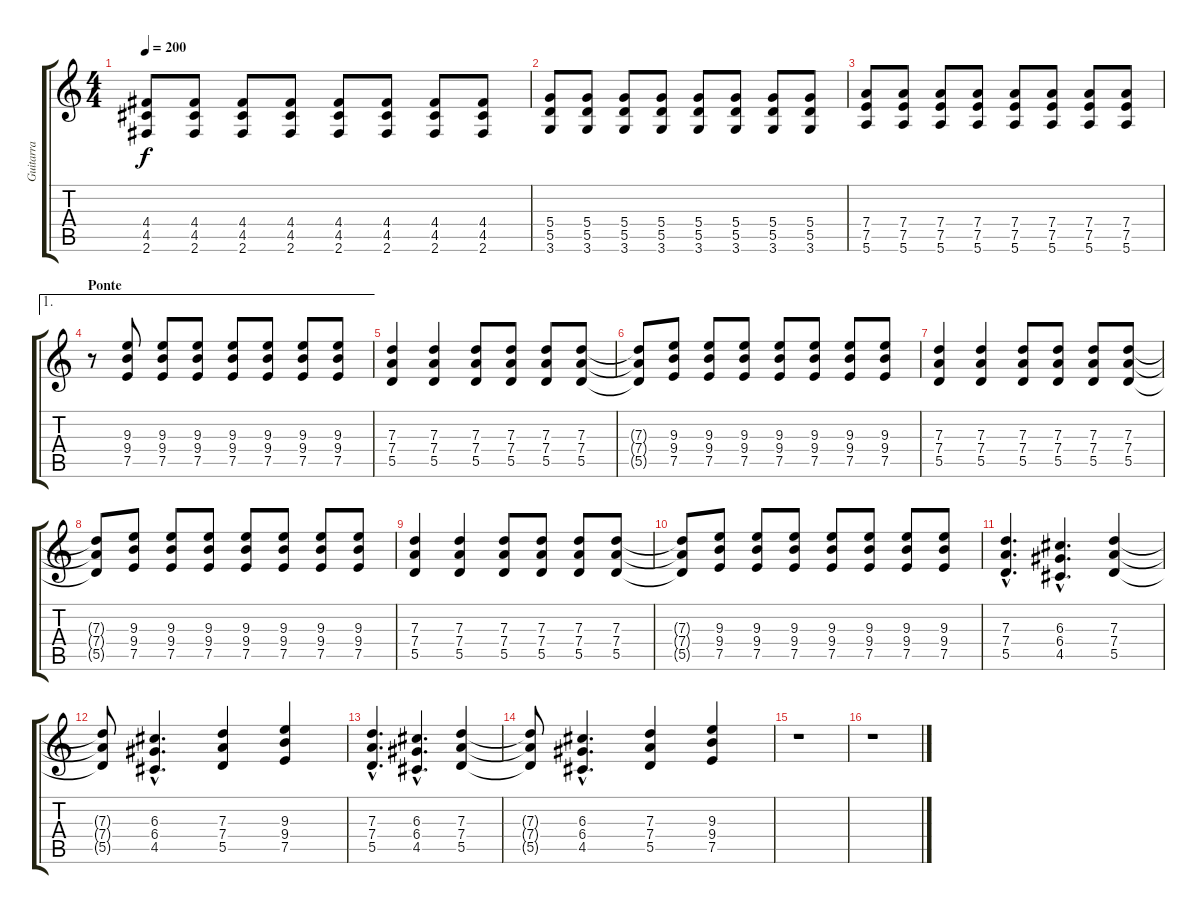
\track ("Guitarra" "Guitarra") {instrument distortionguitar}
\staff {score tabs}
\tuning (E4 B3 G3 D3 A2 E2) {hide}
\ts (4 4)
\tempo 200
\clef g2
\ks c
(4.4 4.5 2.6).8{dy f} (4.4 4.5 2.6).8 (4.4 4.5 2.6).8 (4.4 4.5 2.6).8 (4.4 4.5 2.6).8 (4.4 4.5 2.6).8 (4.4 4.5 2.6).8 (4.4 4.5 2.6).8 |
(5.4 5.5 3.6).8 (5.4 5.5 3.6).8 (5.4 5.5 3.6).8 (5.4 5.5 3.6).8 (5.4 5.5 3.6).8 (5.4 5.5 3.6).8 (5.4 5.5 3.6).8 (5.4 5.5 3.6).8 |
(7.4 7.5 5.6).8 (7.4 7.5 5.6).8 (7.4 7.5 5.6).8 (7.4 7.5 5.6).8 (7.4 7.5 5.6).8 (7.4 7.5 5.6).8 (7.4 7.5 5.6).8 (7.4 7.5 5.6).8 |
\ae 1
\section ("" "Ponte")
r.8 (9.3 9.4 7.5).8 (9.3 9.4 7.5).8 (9.3 9.4 7.5).8 (9.3 9.4 7.5).8 (9.3 9.4 7.5).8 (9.3 9.4 7.5).8 (9.3 9.4 7.5).8 |
(7.3 7.4 5.5).4 (7.3 7.4 5.5).4 (7.3 7.4 5.5).8 (7.3 7.4 5.5).8 (7.3 7.4 5.5).8 (7.3 7.4 5.5).8 |
(7.3{t} 7.4{t} 5.5{t}).8 (9.3 9.4 7.5).8 (9.3 9.4 7.5).8 (9.3 9.4 7.5).8 (9.3 9.4 7.5).8 (9.3 9.4 7.5).8 (9.3 9.4 7.5).8 (9.3 9.4 7.5).8 |
(7.3 7.4 5.5).4 (7.3 7.4 5.5).4 (7.3 7.4 5.5).8 (7.3 7.4 5.5).8 (7.3 7.4 5.5).8 (7.3 7.4 5.5).8 |
(7.3{t} 7.4{t} 5.5{t}).8 (9.3 9.4 7.5).8 (9.3 9.4 7.5).8 (9.3 9.4 7.5).8 (9.3 9.4 7.5).8 (9.3 9.4 7.5).8 (9.3 9.4 7.5).8 (9.3 9.4 7.5).8 |
(7.3 7.4 5.5).4 (7.3 7.4 5.5).4 (7.3 7.4 5.5).8 (7.3 7.4 5.5).8 (7.3 7.4 5.5).8 (7.3 7.4 5.5).8 |
(7.3{t} 7.4{t} 5.5{t}).8 (9.3 9.4 7.5).8 (9.3 9.4 7.5).8 (9.3 9.4 7.5).8 (9.3 9.4 7.5).8 (9.3 9.4 7.5).8 (9.3 9.4 7.5).8 (9.3 9.4 7.5).8 |
(7.3{hac} 7.4{hac} 5.5{hac}).4{d} (6.3{hac} 6.4{hac} 4.5{hac}).4{d} (7.3 7.4 5.5).4 |
(7.3{t} 7.4{t} 5.5{t}).8 (6.3{hac} 6.4{hac} 4.5{hac}).4{d} (7.3 7.4 5.5).4 (9.3 9.4 7.5).4 |
(7.3{hac} 7.4{hac} 5.5{hac}).4{d} (6.3{hac} 6.4{hac} 4.5{hac}).4{d} (7.3 7.4 5.5).4 |
(7.3{t} 7.4{t} 5.5{t}).8 (6.3{hac} 6.4{hac} 4.5{hac}).4{d} (7.3 7.4 5.5).4 (9.3 9.4 7.5).4 |
r.1 |
r.1
